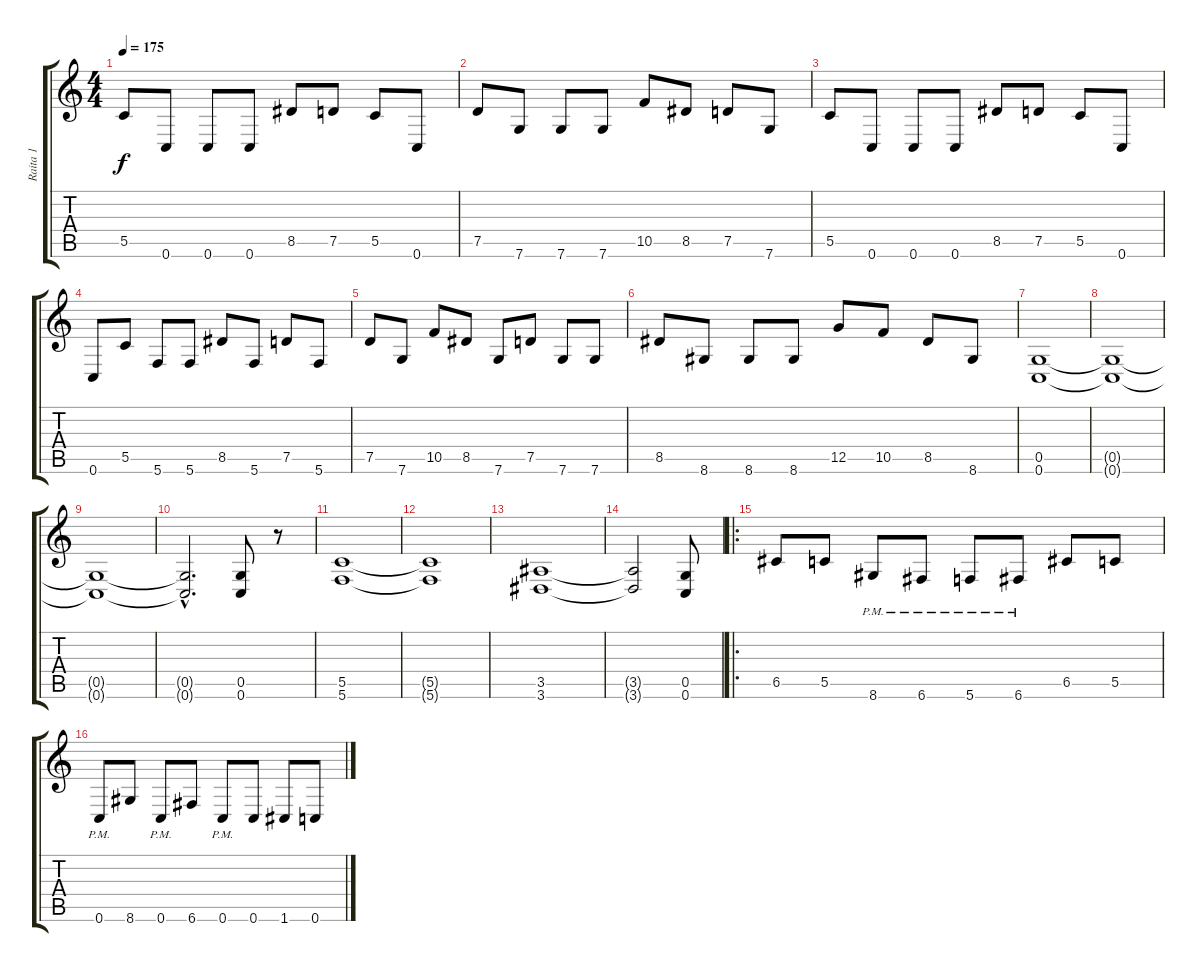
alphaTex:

\track ("Raita 1" "Raita 1") {instrument distortionguitar}
\staff {score tabs}
\tuning (E4 C4 G3 C3 G2 C2) {hide}
\ts (4 4)
\tempo 175
\clef g2
\ks c
5.5.8{dy f} 0.6.8 0.6.8 0.6.8 8.5.8 7.5.8 5.5.8 0.6.8 |
7.5.8 7.6.8 7.6.8 7.6.8 10.5.8 8.5.8 7.5.8 7.6.8 |
5.5.8 0.6.8 0.6.8 0.6.8 8.5.8 7.5.8 5.5.8 0.6.8 |
0.6.8 5.5.8 5.6.8 5.6.8 8.5.8 5.6.8 7.5.8 5.6.8 |
7.5.8 7.6.8 10.5.8 8.5.8 7.6.8 7.5.8 7.6.8 7.6.8 |
8.5.8 8.6.8 8.6.8 8.6.8 12.5.8 10.5.8 8.5.8 8.6.8 |
(0.5 0.6).1 |
(0.5{t} 0.6{t}).1 |
(0.5{t} 0.6{t}).1 |
(0.5{hac t} 0.6{hac t}).2{d} (0.5 0.6).8 r.8 |
(5.5 5.6).1 |
(5.5{t} 5.6{t}).1 |
(3.5 3.6).1 |
(3.5{t} 3.6{t}).2 (0.5 0.6).8 |
\ro
6.5.8 5.5.8 8.6{pm}.8 6.6{pm}.8 5.6{pm}.8 6.6{pm}.8 6.5.8 5.5.8 |
0.6{pm}.8 8.6.8 0.6{pm}.8 6.6.8 0.6{pm}.8 0.6.8 1.6.8 0.6.8
